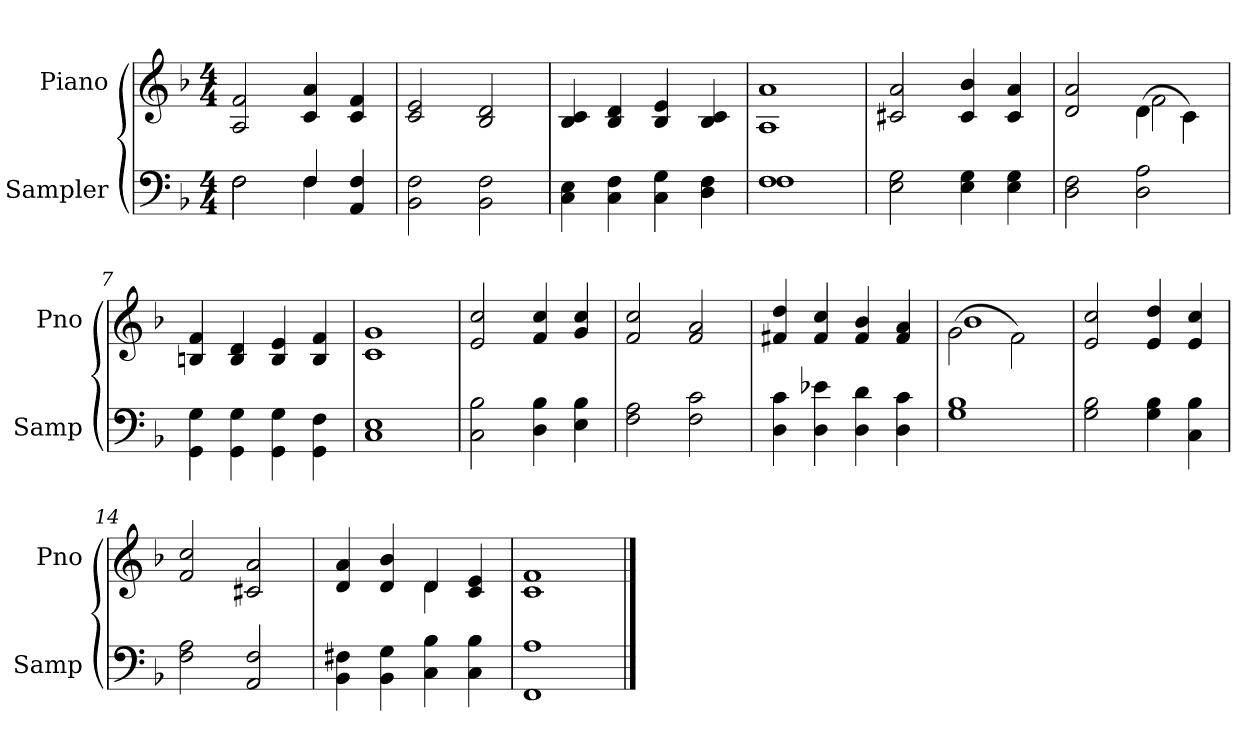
**kern	**kern
*part2	*part1
*staff2	*staff1
*I"Sampler	*I"Piano
*I'Samp	*I'Pno
*clefF4	*clefG2
*k[b-]	*k[b-]
*F:	*F:
*M4/4	*M4/4
=1	=1
*^	*
2F\	2F	2A 2f
4F/	4F	4c 4a
4AA 4F	4ryy	4c 4f
*v	*v	*
=2	=2
2BB- 2F	2c 2e
2BB- 2F	2B- 2d
=3	=3
4C 4E	4B- 4c
4C 4F	4B- 4d
4C 4G	4B- 4e
4D 4F	4B- 4c
=4	=4
*^	*
1F\	1F	1A 1a
*v	*v	*
=5	=5
2E 2G	2c#X 2a
4E 4G	4c# 4b-
4E 4G	4c# 4a
=6	=6
*	*^
2D 2F	2d 2a	2ryy
2D 2A	(4d\	2f
.	4c\)	.
*	*v	*v
=7	=7
4GG\ 4G\	4Bn 4f
4GG\ 4G\	4B 4d
4GG\ 4G\	4B 4e
4GG\ 4F\	4B 4f
=8	=8
1C 1E	1c 1g
=9	=9
2C 2B-	2e 2cc
4D 4B-	4f 4cc
4E 4B-	4g 4cc
=10	=10
2F 2A	2f 2cc
2F 2c	2f 2a
=11	=11
4D 4c	4f#X 4dd
4D 4e-X	4f# 4cc
4D 4d	4f# 4b-
4D 4c	4f# 4a
=12	=12
*	*^
1G 1B-	(2g\	1b-
.	2f\)	.
*	*v	*v
=13	=13
2G 2B-	2e 2cc
4G 4B-	4e 4dd
4C 4B-	4e 4cc
=14	=14
2F 2A	2f 2cc
2AA 2F	2c#X 2a
=15	=15
*	*^
4BB- 4F#X	4d 4a	2ryy
4BB- 4G	4d 4b-	.
4C 4B-	4d/	4d
4C 4B-	4c 4e	4ryy
*	*v	*v
=16	=16
1FF 1A	1c 1f
==	==
*-	*-
